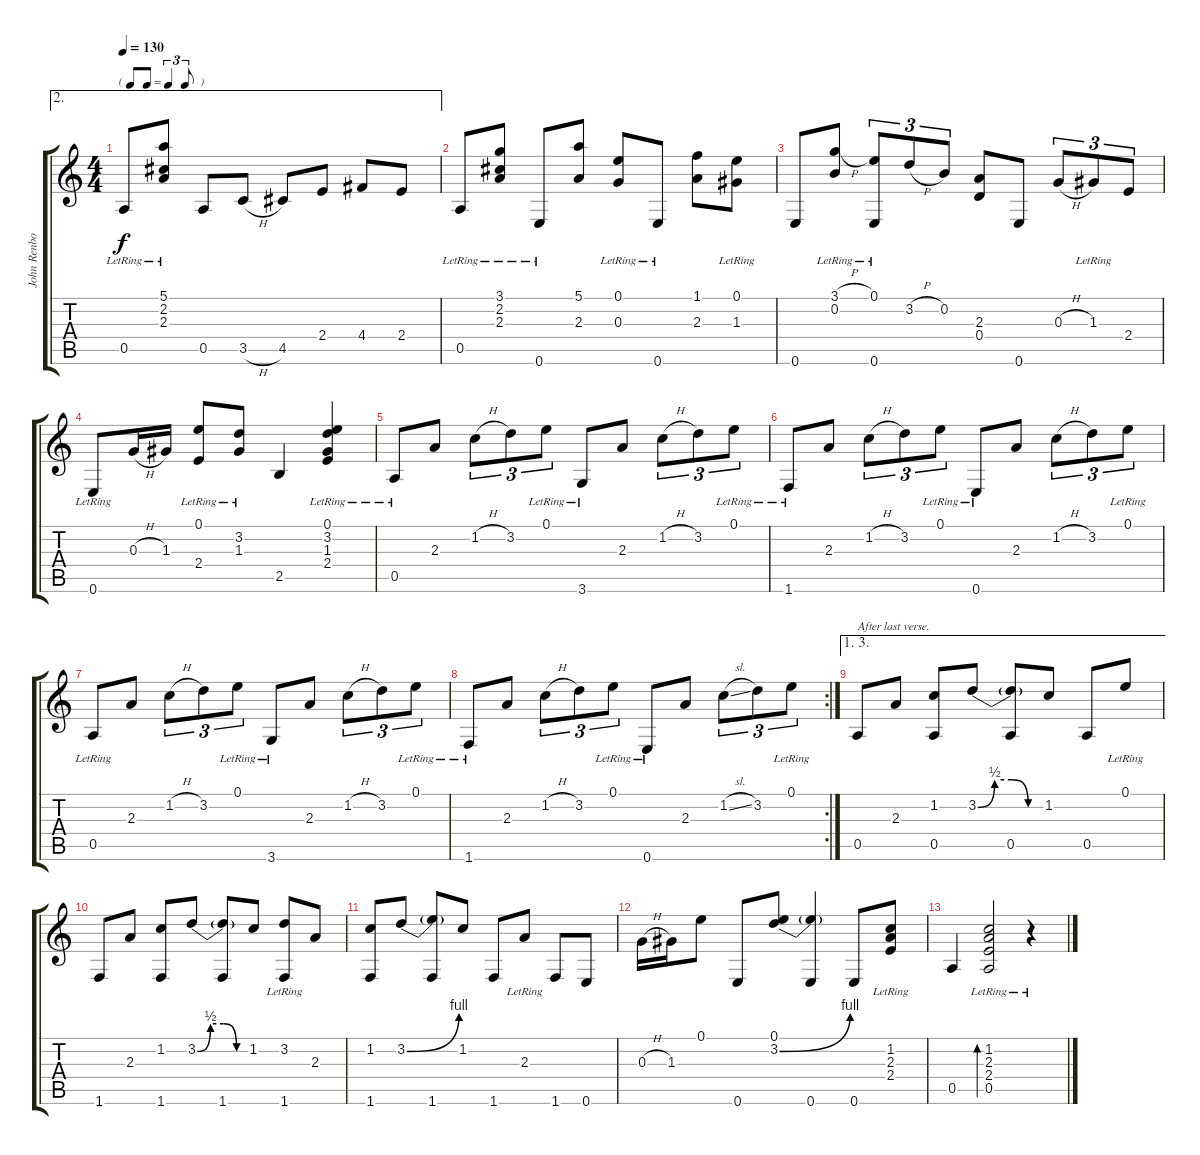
\track ("John Renbourn" "John Renbo") {instrument acousticguitarsteel}
\staff {score tabs}
\tuning (E4 B3 G3 D3 A2 E2) {hide}
\ae 2
\ts (4 4)
\tf triplet8th
\tempo 130
\clef g2
\ks aminor
0.5{lr}.8{dy f} (5.1{lr} 2.2{lr} 2.3{lr}).8 0.5.8 3.5{h}.8 4.5.8 2.4.8 4.4.8 2.4.8 |
0.5{lr}.8 (3.1{lr} 2.2{lr} 2.3{lr}).8 0.6{lr}.8 (5.1 2.3).8 (0.1{lr} 0.3{lr}).8 0.6{lr}.8 (1.1 2.3).8 (0.1{lr} 1.3{lr}).8 |
0.6.8 (3.1{h} 0.2{lr}).8 (0.1{lr} 0.6).8{tu (3 2)} 3.2{h}.8{tu (3 2)} 0.2.8{tu (3 2)} (2.3 0.4).8 0.6.8 0.3{h}.8{tu (3 2)} 1.3{lr}.8{tu (3 2)} 2.4.8{tu (3 2)} |
0.6{lr}.8 0.3{h}.16 1.3.16 (0.1{lr} 2.4).8 (3.2{lr} 1.3{lr}).8 2.5.4 (0.1{lr} 3.2{lr} 1.3{lr} 2.4{lr}).4 |
0.5{lr}.8 2.3.8 1.2{h}.8{tu (3 2)} 3.2.8{tu (3 2)} 0.1{lr}.8{tu (3 2)} 3.6{lr}.8 2.3.8 1.2{h}.8{tu (3 2)} 3.2.8{tu (3 2)} 0.1{lr}.8{tu (3 2)} |
1.6{lr}.8 2.3.8 1.2{h}.8{tu (3 2)} 3.2.8{tu (3 2)} 0.1{lr}.8{tu (3 2)} 0.6{lr}.8 2.3.8 1.2{h}.8{tu (3 2)} 3.2.8{tu (3 2)} 0.1{lr}.8{tu (3 2)} |
0.5{lr}.8 2.3.8 1.2{h}.8{tu (3 2)} 3.2.8{tu (3 2)} 0.1{lr}.8{tu (3 2)} 3.6{lr}.8 2.3.8 1.2{h}.8{tu (3 2)} 3.2.8{tu (3 2)} 0.1{lr}.8{tu (3 2)} |
\rc 2
1.6{lr}.8 2.3.8 1.2{h}.8{tu (3 2)} 3.2.8{tu (3 2)} 0.1{lr}.8{tu (3 2)} 0.6{lr}.8 2.3.8 1.2{sl}.8{tu (3 2)} 3.2.8{tu (3 2)} 0.1{lr}.8{tu (3 2)} |
\ae (1 3)
0.5.8{txt "After last verse."} 2.3.8 (1.2 0.5).8 3.2{be (custom 0 0 15 2 30 2 45 0 60 0)}.8 (3.2{t} 0.5).8 1.2.8 0.5.8 0.1{lr}.8 |
1.6.8 2.3.8 (1.2 1.6).8 3.2{be (custom 0 0 15 2 30 2 45 0 60 0)}.8 (3.2{t} 1.6).8 1.2.8 (3.2{lr} 1.6).8 2.3.8 |
(1.2 1.6).8 3.2{be (bend 0 0 60 4)}.8 (3.2{t} 1.6).8 1.2.8 1.6.8 2.3{lr}.8 1.6.8 0.6.8 |
0.3{h}.16 1.3.16 0.1.8 0.6.8 (0.1 3.2{be (bend 0 0 60 4)}).8 (3.2{t} 0.6).4 0.6.8 (1.2{lr} 2.3{lr} 2.4{lr}).8 |
0.5.4 (1.2{lr} 2.3{lr} 2.4{lr} 0.5{lr}).2{bd 240} r.4
